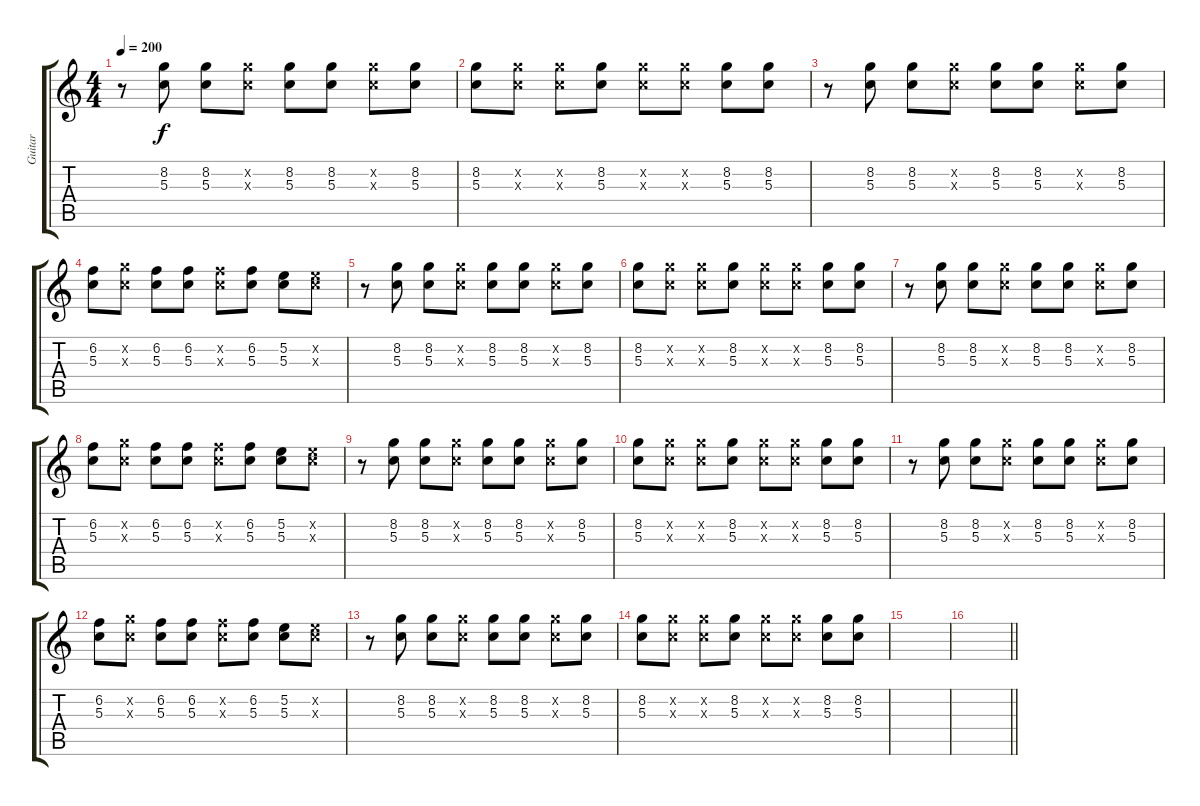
\track ("Guitar" "Guitar") {instrument distortionguitar}
\staff {score tabs}
\tuning (E4 B3 G3 D3 A2 E2) {hide}
\ts (4 4)
\tempo 200
\clef g2
\ks c
r.8{dy f} (8.2 5.3).8 (8.2 5.3).8 (8.2{x} 5.3{x}).8 (8.2 5.3).8 (8.2 5.3).8 (8.2{x} 5.3{x}).8 (8.2 5.3).8 |
(8.2 5.3).8 (8.2{x} 5.3{x}).8 (8.2{x} 5.3{x}).8 (8.2 5.3).8 (8.2{x} 5.3{x}).8 (8.2{x} 5.3{x}).8 (8.2 5.3).8 (8.2 5.3).8 |
r.8 (8.2 5.3).8 (8.2 5.3).8 (8.2{x} 5.3{x}).8 (8.2 5.3).8 (8.2 5.3).8 (8.2{x} 5.3{x}).8 (8.2 5.3).8 |
(6.2 5.3).8 (8.2{x} 5.3{x}).8 (6.2 5.3).8 (6.2 5.3).8 (6.2{x} 5.3{x}).8 (6.2 5.3).8 (5.2 5.3).8 (5.2{x} 5.3{x}).8 |
r.8 (8.2 5.3).8 (8.2 5.3).8 (8.2{x} 5.3{x}).8 (8.2 5.3).8 (8.2 5.3).8 (8.2{x} 5.3{x}).8 (8.2 5.3).8 |
(8.2 5.3).8 (8.2{x} 5.3{x}).8 (8.2{x} 5.3{x}).8 (8.2 5.3).8 (8.2{x} 5.3{x}).8 (8.2{x} 5.3{x}).8 (8.2 5.3).8 (8.2 5.3).8 |
r.8 (8.2 5.3).8 (8.2 5.3).8 (8.2{x} 5.3{x}).8 (8.2 5.3).8 (8.2 5.3).8 (8.2{x} 5.3{x}).8 (8.2 5.3).8 |
(6.2 5.3).8 (8.2{x} 5.3{x}).8 (6.2 5.3).8 (6.2 5.3).8 (6.2{x} 5.3{x}).8 (6.2 5.3).8 (5.2 5.3).8 (5.2{x} 5.3{x}).8 |
r.8 (8.2 5.3).8 (8.2 5.3).8 (8.2{x} 5.3{x}).8 (8.2 5.3).8 (8.2 5.3).8 (8.2{x} 5.3{x}).8 (8.2 5.3).8 |
(8.2 5.3).8 (8.2{x} 5.3{x}).8 (8.2{x} 5.3{x}).8 (8.2 5.3).8 (8.2{x} 5.3{x}).8 (8.2{x} 5.3{x}).8 (8.2 5.3).8 (8.2 5.3).8 |
r.8 (8.2 5.3).8 (8.2 5.3).8 (8.2{x} 5.3{x}).8 (8.2 5.3).8 (8.2 5.3).8 (8.2{x} 5.3{x}).8 (8.2 5.3).8 |
(6.2 5.3).8 (8.2{x} 5.3{x}).8 (6.2 5.3).8 (6.2 5.3).8 (6.2{x} 5.3{x}).8 (6.2 5.3).8 (5.2 5.3).8 (5.2{x} 5.3{x}).8 |
r.8 (8.2 5.3).8 (8.2 5.3).8 (8.2{x} 5.3{x}).8 (8.2 5.3).8 (8.2 5.3).8 (8.2{x} 5.3{x}).8 (8.2 5.3).8 |
(8.2 5.3).8 (8.2{x} 5.3{x}).8 (8.2{x} 5.3{x}).8 (8.2 5.3).8 (8.2{x} 5.3{x}).8 (8.2{x} 5.3{x}).8 (8.2 5.3).8 (8.2 5.3).8 |
|
\barLineRight lightlight
